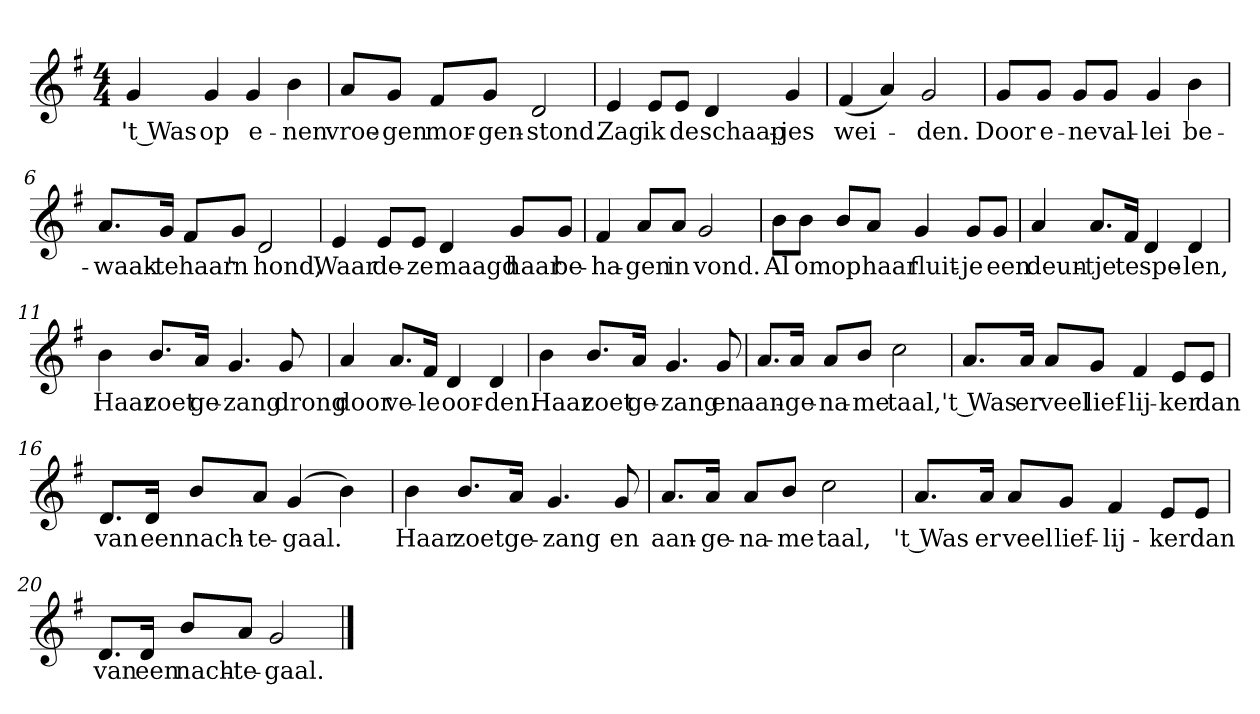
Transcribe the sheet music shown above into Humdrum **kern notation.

**kern	**text
*part1	*part1
*staff1	*staff1
*clefG2	*
*k[f#]	*
*G:	*
*M4/4	*
*MM120	*
=1	=1
4g	't Was
4g	op
4g	e-
4b	-nen
=2	=2
8a/L	vroe-
8g/J	-gen
8f#/L	mor-
8g/J	-gen-
2d	-stond.
=3	=3
4e	Zag
8e/L	ik
8e/J	de
4d	schaap-
4g	-jes
=4	=4
(4f#	wei-
4a)	.
2g	-den.
=5	=5
8g/L	Door
8g/J	e-
8g/L	-ne
8g/J	val-
4g	-lei
4b	be-
=6	=6
8.a/L	-waak-
16g/Jk	-te
8f#/L	haar
8g/J	'n
2d	hond,
=7	=7
4e	Waar
8e/L	de-
8e/J	-ze
4d	maagd
8g/L	haar
8g/J	be-
=8	=8
4f#	-ha-
8a/L	-gen
8a/J	in
2g	vond.
=9	=9
8b\L	Al
8b\J	om
8b/L	op
8a/J	haar
4g	fluit-
8g/L	-je
8g/J	een
=10	=10
4a	deun-
8.a/L	-tje
16f#/Jk	te
4d	spe-
4d	-len,
=11	=11
4b	Haar
8.b/L	zoet
16a/Jk	ge-
4.g	-zang
8g	drong
=12	=12
4a	door
8.a/L	ve-
16f#/Jk	-le
4d	oor-
4d	-den.
=13	=13
4b	Haar
8.b/L	zoet
16a/Jk	ge-
4.g	-zang
8g	en
=14	=14
8.a/L	aan-
16a/Jk	-ge-
8a/L	-na-
8b/J	-me
2cc	taal,
=15	=15
8.a/L	't Was
16a/Jk	er
8a/L	veel
8g/J	lief-
4f#	-lij-
8e/L	-ker
8e/J	dan
=16	=16
8.d/L	van
16d/Jk	een
8b/L	nach-
8a/J	-te-
(4g	-gaal.
4b)	.
=17	=17
4b	Haar
8.b/L	zoet
16a/Jk	ge-
4.g	-zang
8g	en
=18	=18
8.a/L	aan-
16a/Jk	-ge-
8a/L	-na-
8b/J	-me
2cc	taal,
=19	=19
8.a/L	't Was
16a/Jk	er
8a/L	veel
8g/J	lief-
4f#	-lij-
8e/L	-ker
8e/J	dan
=20	=20
8.d/L	van
16d/Jk	een
8b/L	nach-
8a/J	-te-
2g	-gaal.
==	==
*-	*-
